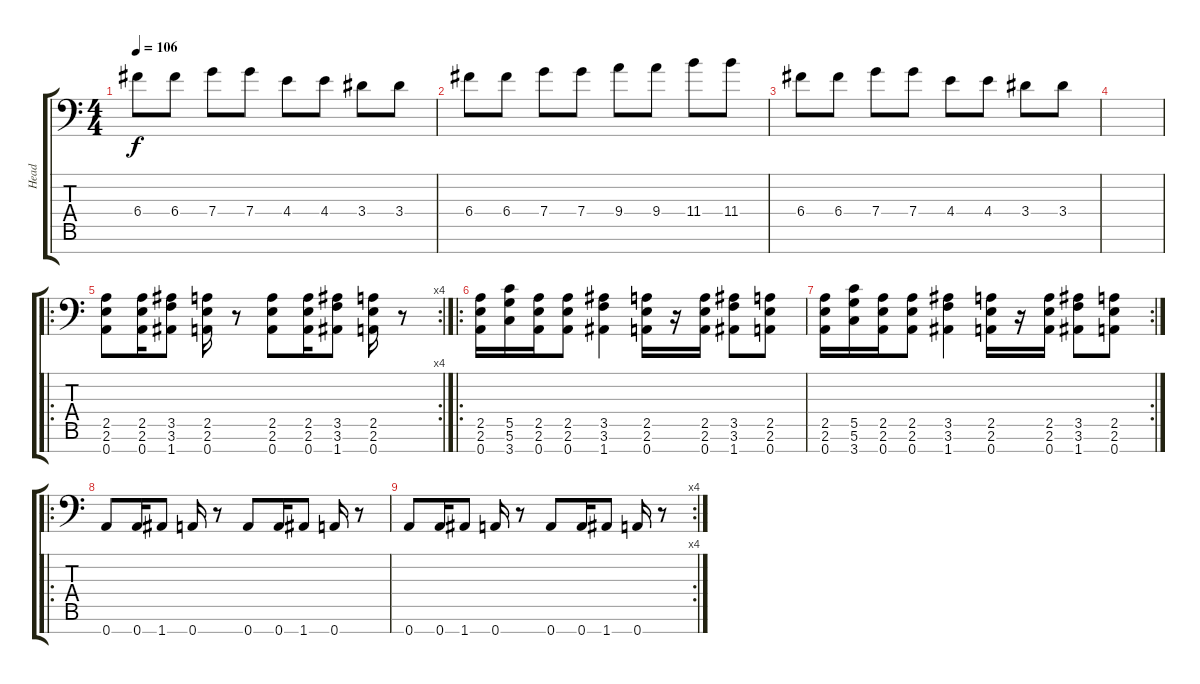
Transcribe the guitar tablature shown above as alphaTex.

\track ("Head" "Head") {instrument distortionguitar}
\staff {score tabs}
\tuning (D4 A3 F3 C3 G2 D2 A1) {hide}
\ts (4 4)
\tempo 106
\clef f4
\ks c
6.4.8{dy f} 6.4.8 7.4.8 7.4.8 4.4.8 4.4.8 3.4.8 3.4.8 |
6.4.8 6.4.8 7.4.8 7.4.8 9.4.8 9.4.8 11.4.8 11.4.8 |
6.4.8 6.4.8 7.4.8 7.4.8 4.4.8 4.4.8 3.4.8 3.4.8 |
|
\ro
\rc 4
(2.5 2.6 0.7).8{volume 12 instrument distortionguitar} (2.5 2.6 0.7).16 (3.5 3.6 1.7).8 (2.5 2.6 0.7).16 r.8 (2.5 2.6 0.7).8 (2.5 2.6 0.7).16 (3.5 3.6 1.7).8 (2.5 2.6 0.7).16 r.8 |
\ro
(2.5 2.6 0.7).16 (5.5 5.6 3.7).16 (2.5 2.6 0.7).16 (2.5 2.6 0.7).8 (3.5 3.6 1.7).4 (2.5 2.6 0.7).16 r.16 (2.5 2.6 0.7).16 (3.5 3.6 1.7).8 (2.5 2.6 0.7).8 |
\rc 2
(2.5 2.6 0.7).16 (5.5 5.6 3.7).16 (2.5 2.6 0.7).16 (2.5 2.6 0.7).8 (3.5 3.6 1.7).4 (2.5 2.6 0.7).16 r.16 (2.5 2.6 0.7).16 (3.5 3.6 1.7).8 (2.5 2.6 0.7).8 |
\ro
0.7.8 0.7.16 1.7.8 0.7.16 r.8 0.7.8 0.7.16 1.7.8 0.7.16 r.8 |
\rc 4
0.7.8 0.7.16 1.7.8 0.7.16 r.8 0.7.8 0.7.16 1.7.8 0.7.16 r.8
